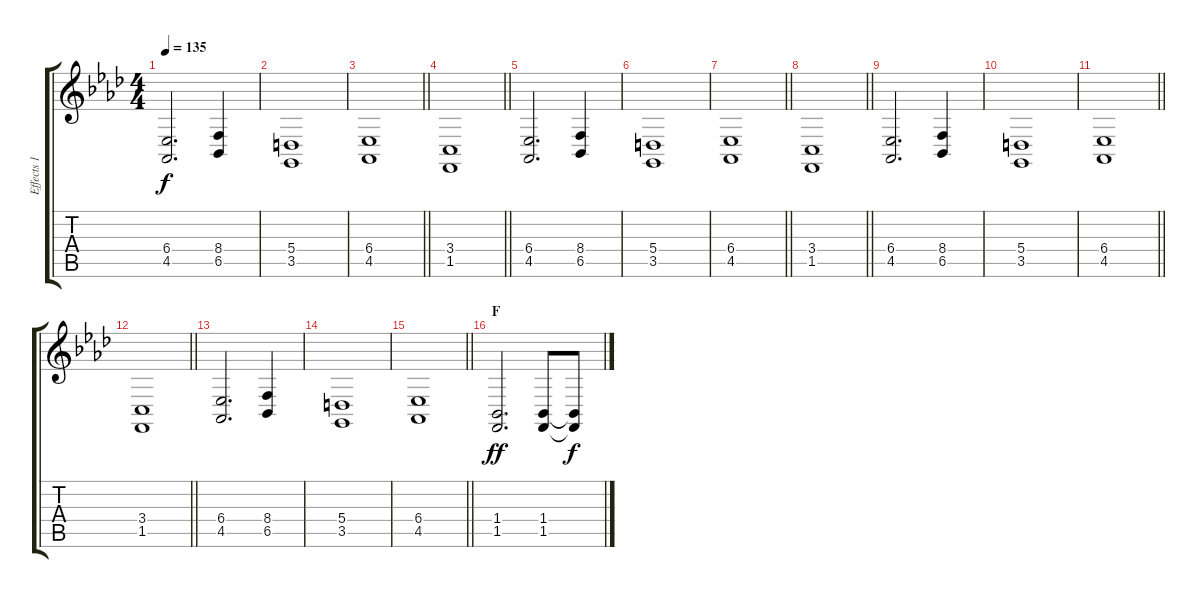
\track ("Effects 1" "Effects 1") {instrument lead2sawtooth}
\staff {score tabs}
\tuning (B3 Gb3 D3 A2 E2 B1) {hide}
\ts (4 4)
\tempo 135
\clef g2
\ks fminor
(6.4 4.5).2{d dy f} (8.4 6.5).4 |
(5.4 3.5).1 |
\barLineRight lightlight
(6.4 4.5).1 |
\section ("" "")
\barLineRight lightlight
(3.4 1.5).1 |
(6.4 4.5).2{d} (8.4 6.5).4 |
(5.4 3.5).1 |
\barLineRight lightlight
(6.4 4.5).1 |
\section ("" "")
\barLineRight lightlight
(3.4 1.5).1 |
(6.4 4.5).2{d} (8.4 6.5).4 |
(5.4 3.5).1 |
\barLineRight lightlight
(6.4 4.5).1 |
\section ("" "")
\barLineRight lightlight
(3.4 1.5).1 |
(6.4 4.5).2{d} (8.4 6.5).4 |
(5.4 3.5).1 |
\barLineRight lightlight
(6.4 4.5).1 |
\section ("" "F")
(1.4 1.5).2{d dy ff balance 8 instrument overdrivenguitar} (1.4 1.5).8 (1.4{ss t} 1.5{ss t}).8{dy f}
